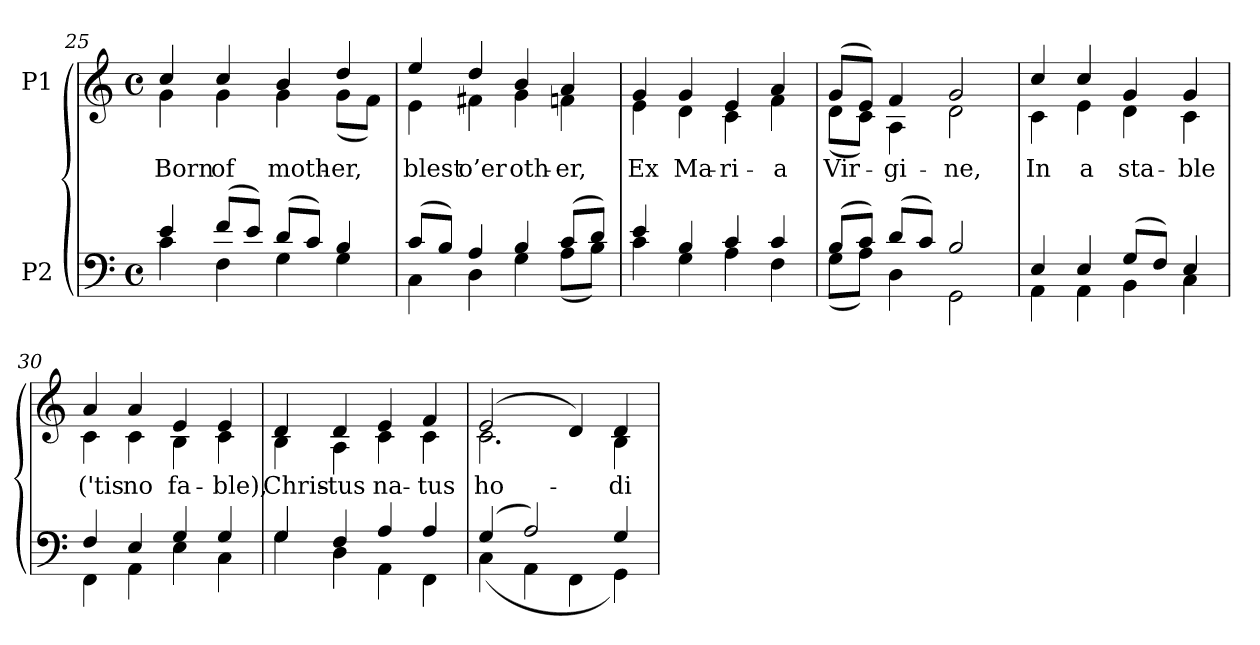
**kern	**kern	**text
*part2	*part1	*part1
*staff2	*staff1	*staff1
*I"P2	*I"P1	*
!!LO:LB:g=z
*clefF4	*clefG2	*
*k[]	*k[]	*
*C:	*C:	*
*M4/4	*M4/4	*
*met(c)	*met(c)	*
=25	=25	=25
*^	*	*
!	!	!	!LO:LY:b:color=#000000
*	*	*^	*
4ei/	4ci\	4cci/	4gi\	Born
!	!	!	!	!LO:LY:b:color=#000000
(8fi/L	4Fi\	4cci/	4gi\	of
8ei/J)	.	.	.	.
!	!	!	!	!LO:LY:b:color=#000000
(8di/L	4Gi\	4bi/	4gi\	moth-
8ci/J)	.	.	.	.
!	!	!	!	!LO:LY:b:color=#000000
4Bi/	4Gi\	4ddi/	(8gi\L	-er,
.	.	.	8fi\J)	.
=26	=26	=26	=26	=26
!	!	!	!	!LO:LY:b:color=#000000
(8ci/L	4Ci\	4eei/	4ei\	blest
8Bi/J)	.	.	.	.
!	!	!	!	!LO:LY:b:color=#000000
4Ai/	4Di\	4ddi/	4f#Xi\	o’er
!	!	!	!	!LO:LY:b:color=#000000
4Bi/	4Gi\	4bi/	4gi\	oth-
!	!	!	!	!LO:LY:b:color=#000000
(8ci/L	(8Ai\L	4ai/	4fni\	-er,
8di/J)	8Bi\J)	.	.	.
=27	=27	=27	=27	=27
!	!	!	!	!LO:LY:b:color=#000000
4ei/	4ci\	4gi/	4ei\	Ex
!	!	!	!	!LO:LY:b:color=#000000
4Bi/	4Gi\	4gi/	4di\	Ma-
!	!	!	!	!LO:LY:b:color=#000000
4ci/	4Ai\	4ei/	4ci\	-ri-
!	!	!	!	!LO:LY:b:color=#000000
4ci/	4Fi\	4ai/	4fi\	-a
=28	=28	=28	=28	=28
!	!	!	!	!LO:LY:b:color=#000000
(8Bi/L	(8Gi\L	(8gi/L	(8di\L	Vir-
8ci/J)	8Ai\J)	8ei/J)	8ci\J)	.
!	!	!	!	!LO:LY:b:color=#000000
(8di/L	4Di\	4fi/	4Ai\	-gi-
8ci/J)	.	.	.	.
!	!	!	!	!LO:LY:b:color=#000000
2Bi/	2GGi\	2gi/	2di\	-ne,
!!LO:LB:g=z	!!
=29	=29	=29	=29	=29
!	!	!	!	!LO:LY:b:color=#000000
4Ei/	4AAi\	4cci/	4ci\	In
!	!	!	!	!LO:LY:b:color=#000000
4Ei/	4AAi\	4cci/	4ei\	a
!	!	!	!	!LO:LY:b:color=#000000
(8Gi/L	4BBi\	4gi/	4di\	sta-
8Fi/J)	.	.	.	.
!	!	!	!	!LO:LY:b:color=#000000
4Ei/	4Ci\	4gi/	4ci\	-ble
=30	=30	=30	=30	=30
!	!	!	!	!LO:LY:b:color=#000000
4Fi/	4FFi\	4ai/	4ci\	('tis
!	!	!	!	!LO:LY:b:color=#000000
4Ei/	4AAi\	4ai/	4ci\	no
!	!	!	!	!LO:LY:b:color=#000000
4Gi/	4Ei\	4ei/	4Bi\	fa-
!	!	!	!	!LO:LY:b:color=#000000
4Gi/	4Ci\	4ei/	4ci\	-ble),
=31	=31	=31	=31	=31
!	!	!	!	!LO:LY:b:color=#000000
4Gi/	4Gi\	4di/	4Bi\	Chris-
!	!	!	!	!LO:LY:b:color=#000000
4Fi/	4Di\	4di/	4Ai\	-tus
!	!	!	!	!LO:LY:b:color=#000000
4Ai/	4AAi\	4ei/	4ci\	na-
!	!	!	!	!LO:LY:b:color=#000000
4Ai/	4FFi\	4fi/	4ci\	-tus
=32	=32	=32	=32	=32
!	!	!	!	!LO:LY:b:color=#000000
(4Gi/	(4Ci\	(2ei/	2.ci\	ho-
2Ai/)	4AAi\	.	.	.
.	4FFi\	4di/)	.	.
!	!	!	!	!LO:LY:b:color=#000000
4Gi/	4GGi\)	4di/	4Bi\	-di-
*v	*v	*	*	*
*	*v	*v	*
=	=	=
*-	*-	*-
